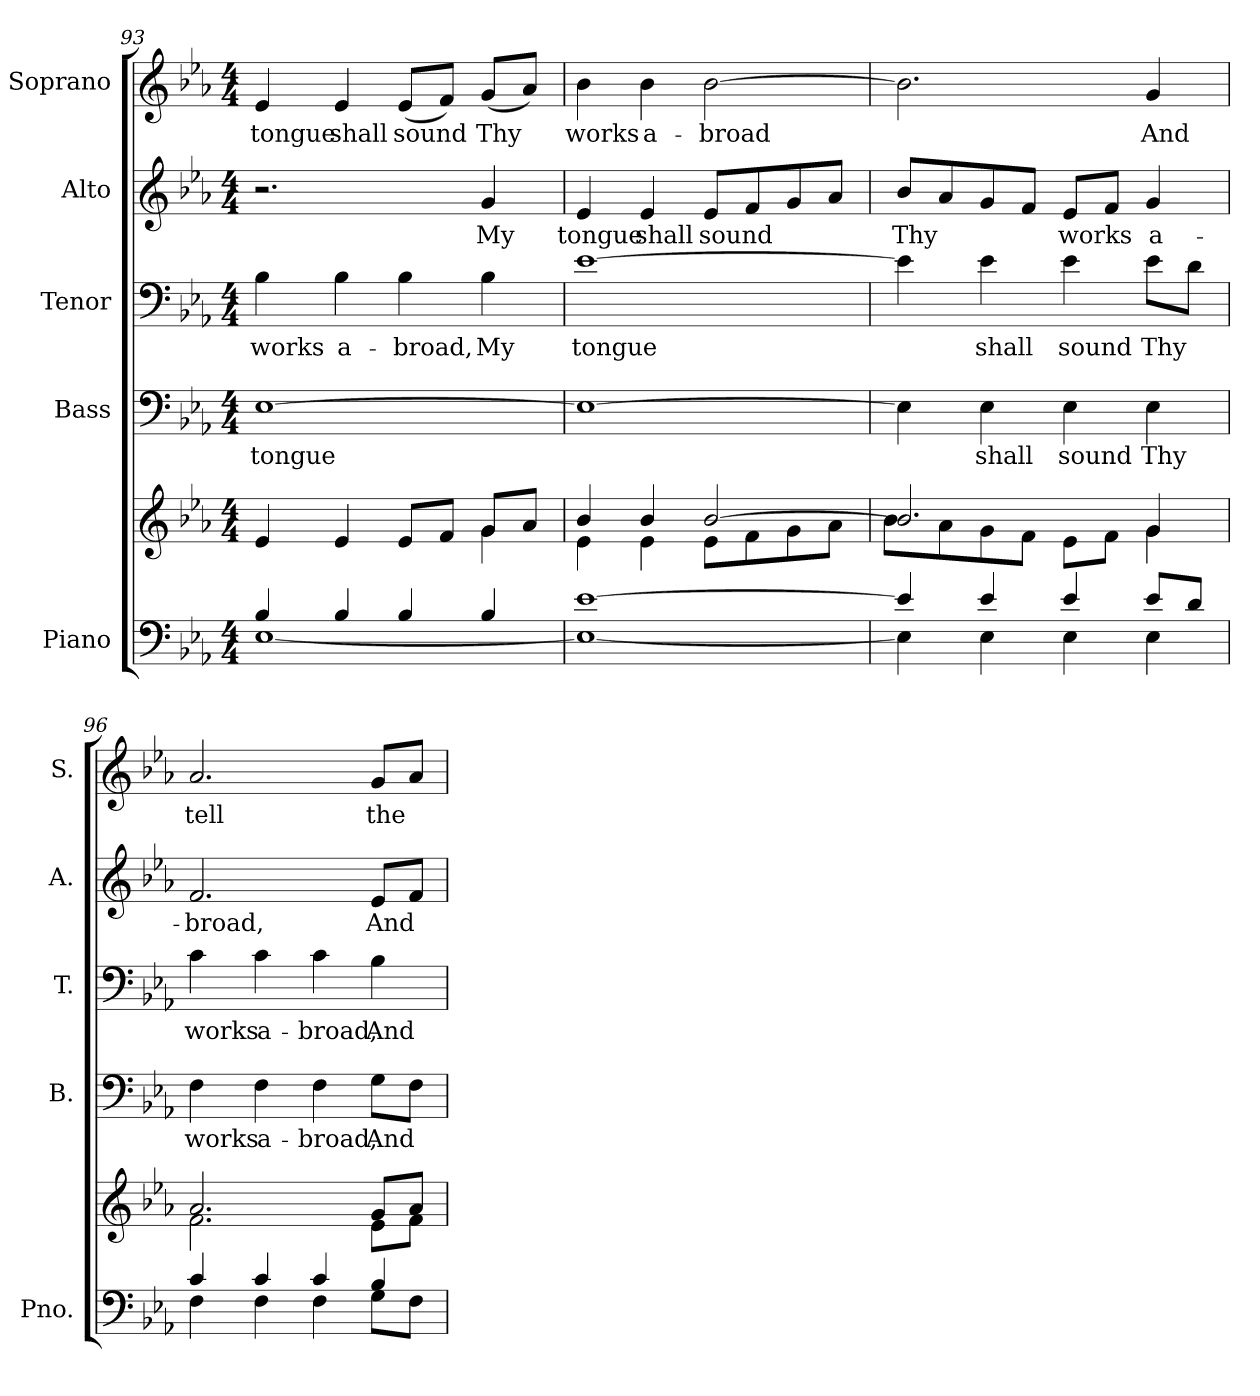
**kern	**kern	**kern	**text	**kern	**text	**kern	**text	**kern	**text
*part5	*part5	*part4	*part4	*part3	*part3	*part2	*part2	*part1	*part1
*staff6	*staff5	*staff4	*staff4	*staff3	*staff3	*staff2	*staff2	*staff1	*staff1
*I"Piano	*	*I"Bass	*	*I"Tenor	*	*I"Alto	*	*I"Soprano	*
*I'Pno.	*	*I'B.	*	*I'T.	*	*I'A.	*	*I'S.	*
*clefF4	*clefG2	*clefF4	*	*clefF4	*	*clefG2	*	*clefG2	*
*k[b-e-a-]	*k[b-e-a-]	*k[b-e-a-]	*	*k[b-e-a-]	*	*k[b-e-a-]	*	*k[b-e-a-]	*
*E-:	*E-:	*E-:	*	*E-:	*	*E-:	*	*E-:	*
*M4/4	*M4/4	*M4/4	*	*M4/4	*	*M4/4	*	*M4/4	*
=93	=93	=93	=93	=93	=93	=93	=93	=93	=93
*^	*^	*	*	*	*	*	*	*	*
!	!	!	!	!	!LO:LY:b:color=#000000	!	!	!	!	!	!
!	!	!	!	!	!	!	!LO:LY:b:color=#000000	!	!	!	!
!	!	!	!	!	!	!	!	!	!	!	!LO:LY:b:color=#000000
4B-i/	[<1E-i	4e-i/	2.ryy	[>1E-i	tongue	4B-i\	works	2.r	.	4e-i/	tongue
!	!	!	!	!	!	!	!LO:LY:b:color=#000000	!	!	!	!
!	!	!	!	!	!	!	!	!	!	!	!LO:LY:b:color=#000000
4B-i/	.	4e-i/	.	.	.	4B-i\	a-	.	.	4e-i/	shall
!	!	!	!	!	!	!	!LO:LY:b:color=#000000	!	!	!	!
!	!	!	!	!	!	!	!	!	!	!	!LO:LY:b:color=#000000
4B-i/	.	8e-i/L	.	.	.	4B-i\	-broad,	.	.	(8e-i/L	sound
.	.	8fi/J	.	.	.	.	.	.	.	8fi/J)	.
!	!	!	!	!	!	!	!LO:LY:b:color=#000000	!	!	!	!
!	!	!	!	!	!	!	!	!	!LO:LY:b:color=#000000	!	!
!	!	!	!	!	!	!	!	!	!	!	!LO:LY:b:color=#000000
4B-i/	.	8gi/L	4gi\	.	.	4B-i\	My	4gi/	My	(8gi/L	Thy
.	.	8a-i/J	.	.	.	.	.	.	.	8a-i/J)	.
=94	=94	=94	=94	=94	=94	=94	=94	=94	=94	=94	=94
!	!	!	!	!	!	!	!LO:LY:b:color=#000000	!	!	!	!
!	!	!	!	!	!	!	!	!	!LO:LY:b:color=#000000	!	!
!	!	!	!	!	!	!	!	!	!	!	!LO:LY:b:color=#000000
[>1e-i	1E-i_<	4b-i/	4e-i\	1E-i_>	.	[<1e-i	tongue	4e-i/	tongue	4b-i\	works
!	!	!	!	!	!	!	!	!	!LO:LY:b:color=#000000	!	!
!	!	!	!	!	!	!	!	!	!	!	!LO:LY:b:color=#000000
.	.	4b-i/	4e-i\	.	.	.	.	4e-i/	shall	4b-i\	a-
!	!	!	!	!	!	!	!	!	!LO:LY:b:color=#000000	!	!
!	!	!	!	!	!	!	!	!	!	!	!LO:LY:b:color=#000000
.	.	[>2b-i/	8e-i\L	.	.	.	.	8e-i/L	sound	[>2b-i\	-broad
.	.	.	8fi\	.	.	.	.	8fi/	.	.	.
.	.	.	8gi\	.	.	.	.	8gi/	.	.	.
.	.	.	8a-i\J	.	.	.	.	8a-i/J	.	.	.
!!LO:PB:g=z
=95	=95	=95	=95	=95	=95	=95	=95	=95	=95	=95	=95
!	!	!	!	!	!	!	!	!	!LO:LY:b:color=#000000	!	!
4e-i/]	4E-i\]	2.b-i/]	8b-i\L	4E-i\]	.	4e-i\]	.	8b-i/L	Thy	2.b-i\]	.
.	.	.	8a-i\	.	.	.	.	8a-i/	.	.	.
!	!	!	!	!	!LO:LY:b:color=#000000	!	!	!	!	!	!
!	!	!	!	!	!	!	!LO:LY:b:color=#000000	!	!	!	!
4e-i/	4E-i\	.	8gi\	4E-i\	shall	4e-i\	shall	8gi/	.	.	.
.	.	.	8fi\J	.	.	.	.	8fi/J	.	.	.
!	!	!	!	!	!LO:LY:b:color=#000000	!	!	!	!	!	!
!	!	!	!	!	!	!	!LO:LY:b:color=#000000	!	!	!	!
!	!	!	!	!	!	!	!	!	!LO:LY:b:color=#000000	!	!
4e-i/	4E-i\	.	8e-i\L	4E-i\	sound	4e-i\	sound	8e-i/L	works	.	.
.	.	.	8fi\J	.	.	.	.	8fi/J	.	.	.
!	!	!	!	!	!LO:LY:b:color=#000000	!	!	!	!	!	!
!	!	!	!	!	!	!	!LO:LY:b:color=#000000	!	!	!	!
!	!	!	!	!	!	!	!	!	!LO:LY:b:color=#000000	!	!
!	!	!	!	!	!	!	!	!	!	!	!LO:LY:b:color=#000000
8e-i/L	4E-i\	4gi/	4gi\	4E-i\	Thy	8e-i\L	Thy	4gi/	a-	4gi/	And
8di/J	.	.	.	.	.	8di\J	.	.	.	.	.
=96	=96	=96	=96	=96	=96	=96	=96	=96	=96	=96	=96
!	!	!	!	!	!LO:LY:b:color=#000000	!	!	!	!	!	!
!	!	!	!	!	!	!	!LO:LY:b:color=#000000	!	!	!	!
!	!	!	!	!	!	!	!	!	!LO:LY:b:color=#000000	!	!
!	!	!	!	!	!	!	!	!	!	!	!LO:LY:b:color=#000000
4ci/	4Fi\	2.a-i/	2.fi\	4Fi\	works	4ci\	works	2.fi/	-broad,	2.a-i/	tell
!	!	!	!	!	!LO:LY:b:color=#000000	!	!	!	!	!	!
!	!	!	!	!	!	!	!LO:LY:b:color=#000000	!	!	!	!
4ci/	4Fi\	.	.	4Fi\	a-	4ci\	a-	.	.	.	.
!	!	!	!	!	!LO:LY:b:color=#000000	!	!	!	!	!	!
!	!	!	!	!	!	!	!LO:LY:b:color=#000000	!	!	!	!
4ci/	4Fi\	.	.	4Fi\	-broad,	4ci\	-broad,	.	.	.	.
!	!	!	!	!	!LO:LY:b:color=#000000	!	!	!	!	!	!
!	!	!	!	!	!	!	!LO:LY:b:color=#000000	!	!	!	!
!	!	!	!	!	!	!	!	!	!LO:LY:b:color=#000000	!	!
!	!	!	!	!	!	!	!	!	!	!	!LO:LY:b:color=#000000
4B-i/	8Gi\L	8gi/L	8e-i\L	8Gi\L	And	4B-i\	And	8e-i/L	And	8gi/L	the
.	8Fi\J	8a-i/J	8fi\J	8Fi\J	.	.	.	8fi/J	.	8a-i/J	.
*v	*v	*	*	*	*	*	*	*	*	*	*
*	*v	*v	*	*	*	*	*	*	*	*
=	=	=	=	=	=	=	=	=	=
*-	*-	*-	*-	*-	*-	*-	*-	*-	*-
